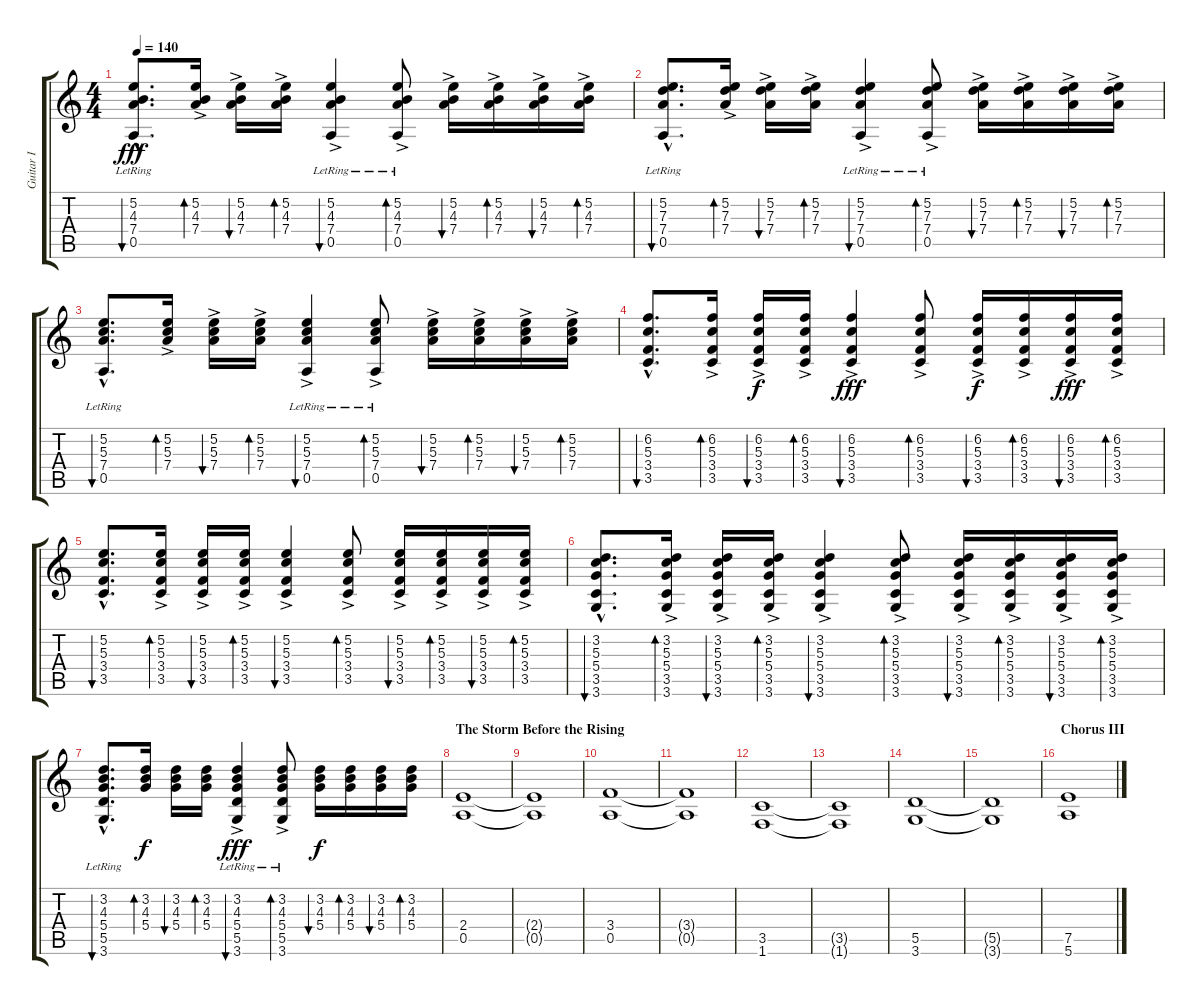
\track ("Guitar I" "Guitar I") {instrument distortionguitar}
\staff {score tabs}
\tuning (E4 B3 G3 D3 A2 E2) {hide}
\ts (4 4)
\tempo 140
\clef g2
\ks c
(5.2{hac} 4.3{hac} 7.4{hac} 0.5{hac lr}).8{d bu 480 dy fff} (5.2 4.3{ac} 7.4{ac}).16{bd 120} (5.2 4.3{ac} 7.4{ac}).16{bu 120} (5.2 4.3{ac} 7.4{ac}).16{bd 120} (5.2 4.3{ac} 7.4{ac} 0.5{ac lr}).4{bu 240} (5.2 4.3 7.4 0.5{ac lr}).8{bd 120} (5.2 4.3{ac} 7.4{ac}).16{bu 60} (5.2 4.3{ac} 7.4{ac}).16{bd 60} (5.2 4.3{ac} 7.4{ac}).16{bu 60} (5.2 4.3{ac} 7.4{ac}).16{bd 60} |
(5.2{hac} 7.3{hac} 7.4{hac} 0.5{hac lr}).8{d bu 480} (5.2 7.3{ac} 7.4{ac}).16{bd 240} (5.2 7.3{ac} 7.4{ac}).16{bu 120} (5.2 7.3{ac} 7.4{ac}).16{bd 120} (5.2 7.3{ac} 7.4{ac} 0.5{ac lr}).4{bu 240} (5.2 7.3{ac} 7.4{ac} 0.5{ac lr}).8{bd 240} (5.2 7.3{ac} 7.4{ac}).16{bu 120} (5.2 7.3{ac} 7.4{ac}).16{bd 120} (5.2 7.3{ac} 7.4{ac}).16{bu 120} (5.2 7.3{ac} 7.4{ac}).16{bd 120} |
(5.2{hac} 5.3{hac} 7.4{hac} 0.5{hac lr}).8{d bu 480} (5.2 5.3{ac} 7.4{ac}).16{bd 240} (5.2 5.3{ac} 7.4{ac}).16{bu 120} (5.2 5.3{ac} 7.4{ac}).16{bd 120} (5.2 5.3{ac} 7.4{ac} 0.5{ac lr}).4{bu 120} (5.2 5.3{ac} 7.4{ac} 0.5{ac lr}).8{bd 120} (5.2 5.3{ac} 7.4{ac}).16{bu 120} (5.2 5.3{ac} 7.4{ac}).16{bd 120} (5.2 5.3{ac} 7.4{ac}).16{bu 120} (5.2 5.3{ac} 7.4{ac}).16{bd 120} |
(6.2{hac} 5.3{hac} 3.4{hac} 3.5{hac}).8{d bu 480} (6.2 5.3{ac} 3.4{ac} 3.5).16{bd 240} (6.2 5.3{ac} 3.4{ac} 3.5).16{bu 240 dy f} (6.2 5.3{ac} 3.4{ac} 3.5).16{bd 240} (6.2 5.3{ac} 3.4{ac} 3.5).4{bu 480 dy fff} (6.2 5.3{ac} 3.4{ac} 3.5).8{bd 240} (6.2 5.3{ac} 3.4{ac} 3.5).16{bu 120 dy f} (6.2 5.3{ac} 3.4{ac} 3.5).16{bd 120} (6.2 5.3{ac} 3.4{ac} 3.5).16{bu 120 dy fff} (6.2 5.3{ac} 3.4{ac} 3.5).16{bd 120} |
(5.2{hac} 5.3{hac} 3.4{hac} 3.5{hac}).8{d bu 480} (5.2 5.3{ac} 3.4{ac} 3.5).16{bd 240} (5.2 5.3{ac} 3.4{ac} 3.5).16{bu 240} (5.2 5.3{ac} 3.4{ac} 3.5).16{bd 240} (5.2 5.3{ac} 3.4{ac} 3.5).4{bu 480} (5.2 5.3{ac} 3.4{ac} 3.5).8{bd 240} (5.2 5.3{ac} 3.4{ac} 3.5).16{bu 120} (5.2 5.3{ac} 3.4{ac} 3.5).16{bd 120} (5.2 5.3{ac} 3.4{ac} 3.5).16{bu 120} (5.2 5.3{ac} 3.4{ac} 3.5).16{bd 120} |
(3.2{hac} 5.3{hac} 5.4{hac} 3.5{hac} 3.6{hac}).8{d bu 480} (3.2 5.3{ac} 5.4{ac} 3.5{ac} 3.6).16{bd 120} (3.2 5.3{ac} 5.4{ac} 3.5{ac} 3.6).16{bu 120} (3.2 5.3{ac} 5.4{ac} 3.5{ac} 3.6).16{bd 120} (3.2 5.3{ac} 5.4{ac} 3.5{ac} 3.6).4{bu 120} (3.2 5.3{ac} 5.4{ac} 3.5{ac} 3.6).8{bd 120} (3.2 5.3{ac} 5.4{ac} 3.5{ac} 3.6).16{bu 120} (3.2 5.3{ac} 5.4{ac} 3.5{ac} 3.6).16{bd 120} (3.2 5.3{ac} 5.4{ac} 3.5{ac} 3.6).16{bu 120} (3.2 5.3{ac} 5.4{ac} 3.5{ac} 3.6).16{bd 120} |
(3.2{hac} 4.3{hac} 5.4{hac} 5.5{hac} 3.6{hac lr}).8{d bu 480} (3.2 4.3 5.4).16{bd 120 dy f} (3.2 4.3 5.4).16{bu 120} (3.2 4.3 5.4).16{bd 120} (3.2 4.3 5.4 5.5 3.6{ac lr}).4{bu 120 dy fff} (3.2 4.3 5.4 5.5 3.6{ac lr}).8{bd 120} (3.2 4.3 5.4).16{bu 120 dy f} (3.2 4.3 5.4).16{bd 120} (3.2 4.3 5.4).16{bu 120} (3.2 4.3 5.4).16{bd 120} |
\section ("" "The Storm Before the Rising")
(2.4 0.5).1{volume 10 balance 8 instrument distortionguitar} |
(2.4{t} 0.5{t}).1 |
(3.4 0.5).1 |
(3.4{t} 0.5{t}).1 |
(3.5 1.6).1 |
(3.5{t} 1.6{t}).1 |
(5.5 3.6).1 |
(5.5{t} 3.6{t}).1 |
\section ("" "Chorus III")
(7.5 5.6).1
